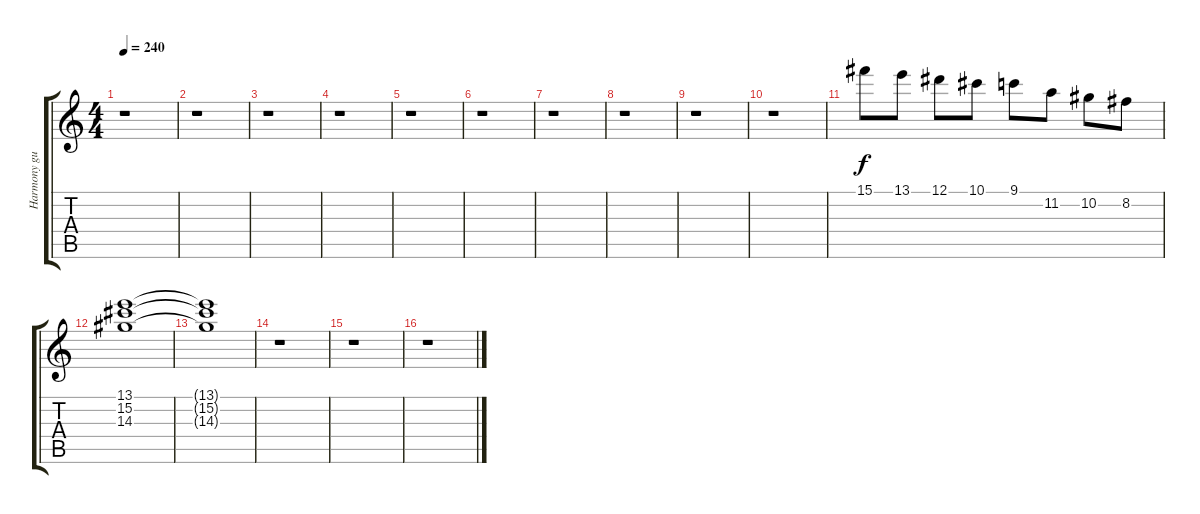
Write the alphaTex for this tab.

\track ("Harmony guitar" "Harmony gu") {instrument distortionguitar}
\staff {score tabs}
\tuning (Eb4 Bb3 Gb3 Db3 Ab2 Eb2) {hide}
\ts (4 4)
\tempo 240
\clef g2
\ks c
r.1{dy f} |
r.1 |
r.1 |
r.1 |
r.1 |
r.1 |
r.1 |
r.1 |
r.1 |
r.1 |
15.1.8 13.1.8 12.1.8 10.1.8 9.1.8 11.2.8 10.2.8 8.2.8 |
(13.1 15.2 14.3).1 |
(13.1{t} 15.2{t} 14.3{t}).1 |
r.1 |
r.1 |
r.1
